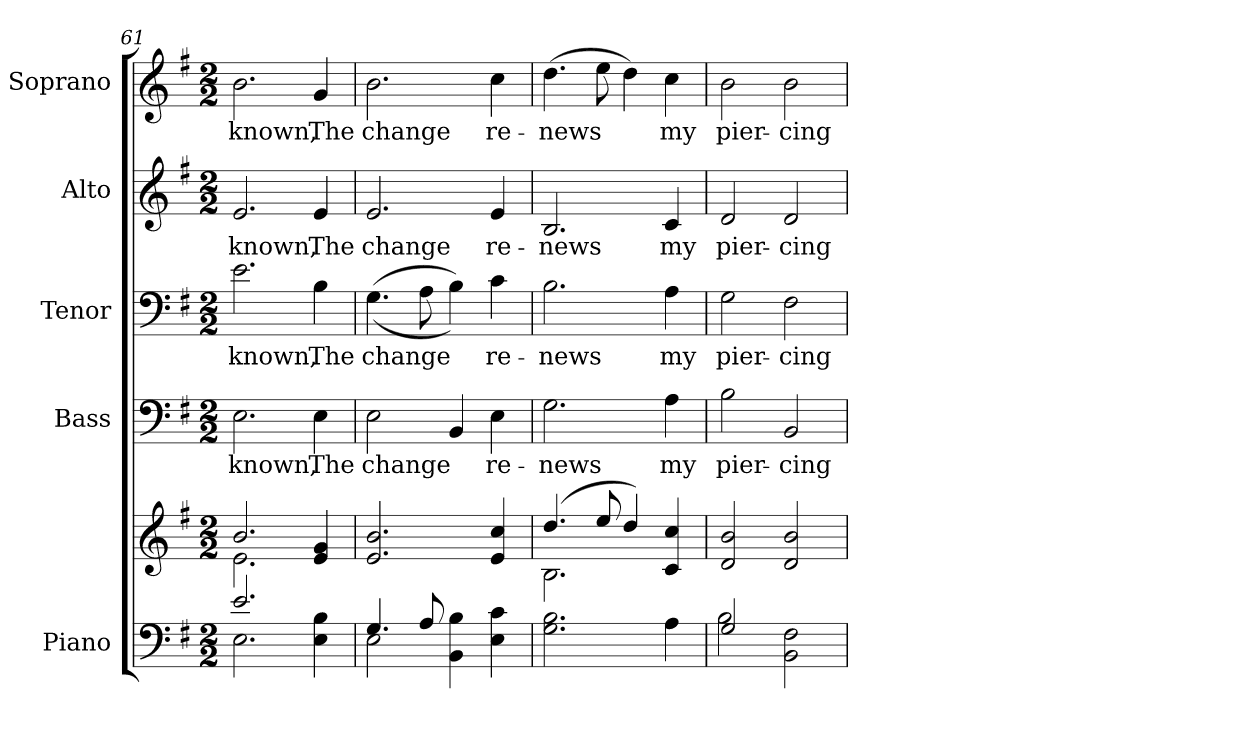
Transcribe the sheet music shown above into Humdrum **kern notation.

**kern	**kern	**kern	**text	**kern	**text	**kern	**text	**kern	**text
*part5	*part5	*part4	*part4	*part3	*part3	*part2	*part2	*part1	*part1
*staff6	*staff5	*staff4	*staff4	*staff3	*staff3	*staff2	*staff2	*staff1	*staff1
*I"Piano	*	*I"Bass	*	*I"Tenor	*	*I"Alto	*	*I"Soprano	*
*I'Pno.	*	*I'B.	*	*I'T.	*	*I'A.	*	*I'S.	*
!!LO:LB:g=z
*clefF4	*clefG2	*clefF4	*	*clefF4	*	*clefG2	*	*clefG2	*
*k[f#]	*k[f#]	*k[f#]	*	*k[f#]	*	*k[f#]	*	*k[f#]	*
*G:	*G:	*G:	*	*G:	*	*G:	*	*G:	*
*M2/2	*M2/2	*M2/2	*	*M2/2	*	*M2/2	*	*M2/2	*
=61	=61	=61	=61	=61	=61	=61	=61	=61	=61
*^	*^	*	*	*	*	*	*	*	*
!	!	!	!	!	!LO:LY:b:color=#000000	!	!	!	!	!	!
!	!	!	!	!	!	!	!LO:LY:b:color=#000000	!	!	!	!
!	!	!	!	!	!	!	!	!	!LO:LY:b:color=#000000	!	!
!	!	!	!	!	!	!	!	!	!	!	!LO:LY:b:color=#000000
2.ei/	2.Ei\	2.bi/	2.ei\	2.Ei\	-known,	2.ei\	-known,	2.ei/	-known,	2.bi\	-known,
!	!	!	!	!	!LO:LY:b:color=#000000	!	!	!	!	!	!
!	!	!	!	!	!	!	!LO:LY:b:color=#000000	!	!	!	!
!	!	!	!	!	!	!	!	!	!LO:LY:b:color=#000000	!	!
!	!	!	!	!	!	!	!	!	!	!	!LO:LY:b:color=#000000
4Ei\ 4Bi	4ryy	4ei/ 4gi	4ryy	4Ei\	The	4Bi\	The	4ei/	The	4gi/	The
*	*	*v	*v	*	*	*	*	*	*	*	*
=62	=62	=62	=62	=62	=62	=62	=62	=62	=62	=62
*	*	*^	*	*	*	*	*	*	*	*
!	!	!	!	!	!LO:LY:b:color=#000000	!	!	!	!	!	!
*	*	*v	*v	*	*	*	*	*	*	*	*
*	*	*^	*	*	*	*	*	*	*	*
!	!	!	!	!	!	!	!LO:LY:b:color=#000000	!	!	!	!
*	*	*v	*v	*	*	*	*	*	*	*	*
*	*	*^	*	*	*	*	*	*	*	*
!	!	!	!	!	!	!	!	!	!LO:LY:b:color=#000000	!	!
*	*	*v	*v	*	*	*	*	*	*	*	*
*	*	*^	*	*	*	*	*	*	*	*
!	!	!	!	!	!	!	!	!	!	!	!LO:LY:b:color=#000000
*	*	*v	*v	*	*	*	*	*	*	*	*
4.Gi/	2Ei\	2.ei/ 2.bi	2Ei\	change	((4.Gi\	change	2.ei/	change	2.bi\	change
8Ai/	.	.	.	.	8Ai\	.	.	.	.	.
4BBi\ 4Bi	2ryy	.	4BBi/	.	4Bi\))	.	.	.	.	.
!	!	!	!	!LO:LY:b:color=#000000	!	!	!	!	!	!
!	!	!	!	!	!	!LO:LY:b:color=#000000	!	!	!	!
!	!	!	!	!	!	!	!	!LO:LY:b:color=#000000	!	!
!	!	!	!	!	!	!	!	!	!	!LO:LY:b:color=#000000
4Ei\ 4ci	.	4ei/ 4cci	4Ei\	re-	4ci\	re-	4ei/	re-	4cci\	re-
*v	*v	*	*	*	*	*	*	*	*	*
=63	=63	=63	=63	=63	=63	=63	=63	=63	=63
*	*^	*	*	*	*	*	*	*	*
!	!	!	!	!LO:LY:b:color=#000000	!	!	!	!	!	!
!	!	!	!	!	!	!LO:LY:b:color=#000000	!	!	!	!
!	!	!	!	!	!	!	!	!LO:LY:b:color=#000000	!	!
!	!	!	!	!	!	!	!	!	!	!LO:LY:b:color=#000000
2.Gi\ 2.Bi	(4.ddi/	2.Bi\	2.Gi\	-news	2.Bi\	-news	2.Bi/	-news	(4.ddi\	-news
.	8eei/	.	.	.	.	.	.	.	8eei\	.
.	4ddi/)	.	.	.	.	.	.	.	4ddi\)	.
!	!	!	!	!LO:LY:b:color=#000000	!	!	!	!	!	!
!	!	!	!	!	!	!LO:LY:b:color=#000000	!	!	!	!
!	!	!	!	!	!	!	!	!LO:LY:b:color=#000000	!	!
!	!	!	!	!	!	!	!	!	!	!LO:LY:b:color=#000000
4Ai\	4ci/ 4cci	4ryy	4Ai\	my	4Ai\	my	4ci/	my	4cci\	my
*	*v	*v	*	*	*	*	*	*	*	*
=64	=64	=64	=64	=64	=64	=64	=64	=64	=64
*^	*	*	*	*	*	*	*	*	*
*	*	*^	*	*	*	*	*	*	*	*
!	!	!	!	!	!LO:LY:b:color=#000000	!	!	!	!	!	!
*	*	*v	*v	*	*	*	*	*	*	*	*
*	*	*^	*	*	*	*	*	*	*	*
!	!	!	!	!	!	!	!LO:LY:b:color=#000000	!	!	!	!
*	*	*v	*v	*	*	*	*	*	*	*	*
*	*	*^	*	*	*	*	*	*	*	*
!	!	!	!	!	!	!	!	!	!LO:LY:b:color=#000000	!	!
*	*	*v	*v	*	*	*	*	*	*	*	*
*	*	*^	*	*	*	*	*	*	*	*
!	!	!	!	!	!	!	!	!	!	!	!LO:LY:b:color=#000000
*	*	*v	*v	*	*	*	*	*	*	*	*
2Gi/	2Bi\	2di/ 2bi	2Bi\	pier-	2Gi\	pier-	2di/	pier-	2bi\	pier-
!	!	!	!	!LO:LY:b:color=#000000	!	!	!	!	!	!
!	!	!	!	!	!	!LO:LY:b:color=#000000	!	!	!	!
!	!	!	!	!	!	!	!	!LO:LY:b:color=#000000	!	!
!	!	!	!	!	!	!	!	!	!	!LO:LY:b:color=#000000
2BBi\ 2F#i	2ryy	2di/ 2bi	2BBi/	-cing	2F#i\	-cing	2di/	-cing	2bi\	-cing
*v	*v	*	*	*	*	*	*	*	*	*
=	=	=	=	=	=	=	=	=	=
*-	*-	*-	*-	*-	*-	*-	*-	*-	*-
